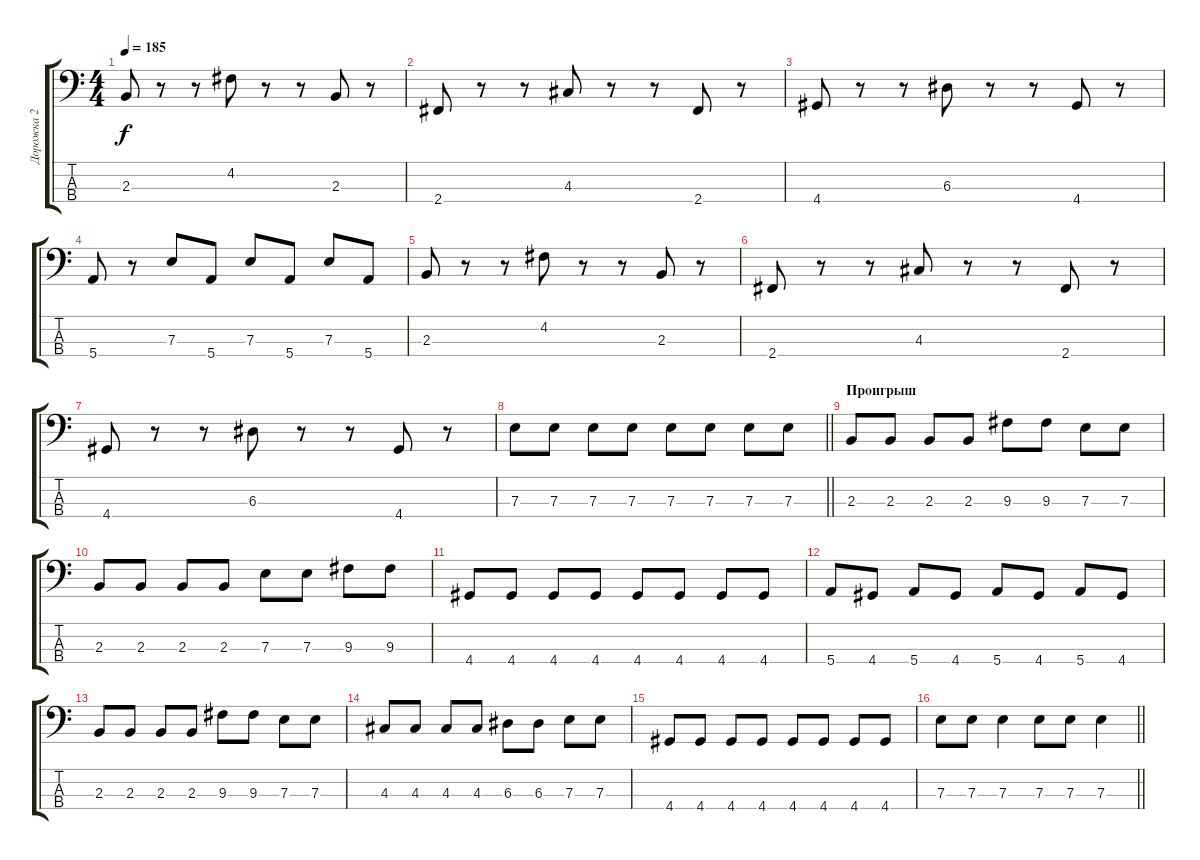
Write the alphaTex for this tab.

\track ("Дорожка 2" "Дорожка 2") {instrument electricbassfinger}
\staff {score tabs}
\tuning (G2 D2 A1 E1) {hide}
\ts (4 4)
\tempo 185
\clef f4
\ks c
2.3.8{dy f} r.8 r.8 4.2.8 r.8 r.8 2.3.8 r.8 |
2.4.8 r.8 r.8 4.3.8 r.8 r.8 2.4.8 r.8 |
4.4.8 r.8 r.8 6.3.8 r.8 r.8 4.4.8 r.8 |
5.4.8 r.8 7.3.8 5.4.8 7.3.8 5.4.8 7.3.8 5.4.8 |
2.3.8 r.8 r.8 4.2.8 r.8 r.8 2.3.8 r.8 |
2.4.8 r.8 r.8 4.3.8 r.8 r.8 2.4.8 r.8 |
4.4.8 r.8 r.8 6.3.8 r.8 r.8 4.4.8 r.8 |
\barLineRight lightlight
7.3.8 7.3.8 7.3.8 7.3.8 7.3.8 7.3.8 7.3.8 7.3.8 |
\section ("" "Проигрыш")
2.3.8 2.3.8 2.3.8 2.3.8 9.3.8 9.3.8 7.3.8 7.3.8 |
2.3.8 2.3.8 2.3.8 2.3.8 7.3.8 7.3.8 9.3.8 9.3.8 |
4.4.8 4.4.8 4.4.8 4.4.8 4.4.8 4.4.8 4.4.8 4.4.8 |
5.4.8 4.4.8 5.4.8 4.4.8 5.4.8 4.4.8 5.4.8 4.4.8 |
2.3.8 2.3.8 2.3.8 2.3.8 9.3.8 9.3.8 7.3.8 7.3.8 |
4.3.8 4.3.8 4.3.8 4.3.8 6.3.8 6.3.8 7.3.8 7.3.8 |
4.4.8 4.4.8 4.4.8 4.4.8 4.4.8 4.4.8 4.4.8 4.4.8 |
\barLineRight lightlight
7.3.8 7.3.8 7.3.4 7.3.8 7.3.8 7.3.4
